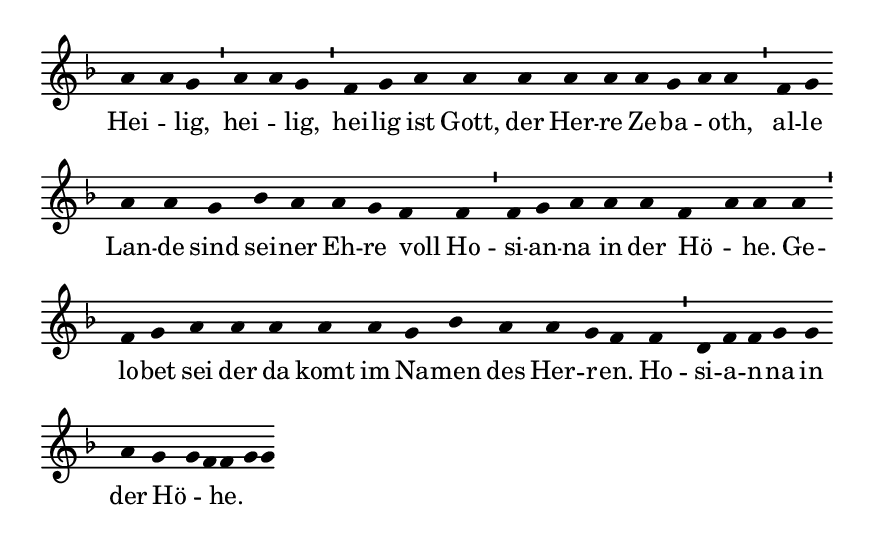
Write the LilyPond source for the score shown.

% 185.2
% Heilig, Heilig, Heilig (Sanctus)
% Melodie: gregorianisch 13. Jh

\version "2.24.0"
\include "gregorian.ly"

#(set-default-paper-size "a5")

% No 'Music engraving by LilyPond ...'
\header { tagline = ##f }

\layout {
  % Don't outdent after first line
  indent = 0\in

  % Don't count the bar numbers when breaking scores
  \context {
    \Score
    \remove "Bar_number_engraver"
  }
}

chant = \relative c'' {
  \key f \major
  \set Score.timing = ##f
  a4 {a g}  \divisioMinima a {a g} \divisioMinima
  f g a a a a a a g  {a a}  \divisioMinima
  f g a a g bes a a g  {f f}  \divisioMinima
  f g a a a f a  {a a}  \divisioMinima
  f g a a a a a g bes a a g  {f f} \divisioMinima
  d f  f g  g a g  g f  {f g g} \bar "|."
}

verba = \lyricmode {
    Hei --  \skip4 lig, hei -- \skip4 lig, hei -- lig ist Gott,
    der Her -- re Ze -- ba -- \skip4 oth, al -- le
    Lan -- de sind sei -- ner Eh -- re
    \once \override LyricText.self-alignment-X = #-1
    "voll"
    Ho -- si -- an -- na in der Hö -- _ he.
    Ge -- lo -- bet sei der da komt im Na -- men
    des Her -- r -- en. Ho -- si -- a -- n -- na in der
    Hö -- _ _ he.
}

\score {
  \new Staff <<
    \new Voice = "melody" \chant
    \new Lyrics = "one" \lyricsto melody \verba
  >>
  \layout {
    \context {
      \Staff
      \remove "Time_signature_engraver"
      \remove "Bar_engraver"
      \override Stem.transparent = ##t
    }
    \context {
      \Voice
      %\override Stem.length = #0
    }
    \context {
      \Score
      forbidBreakBetweenBarLines = ##f
    }
  }
}
